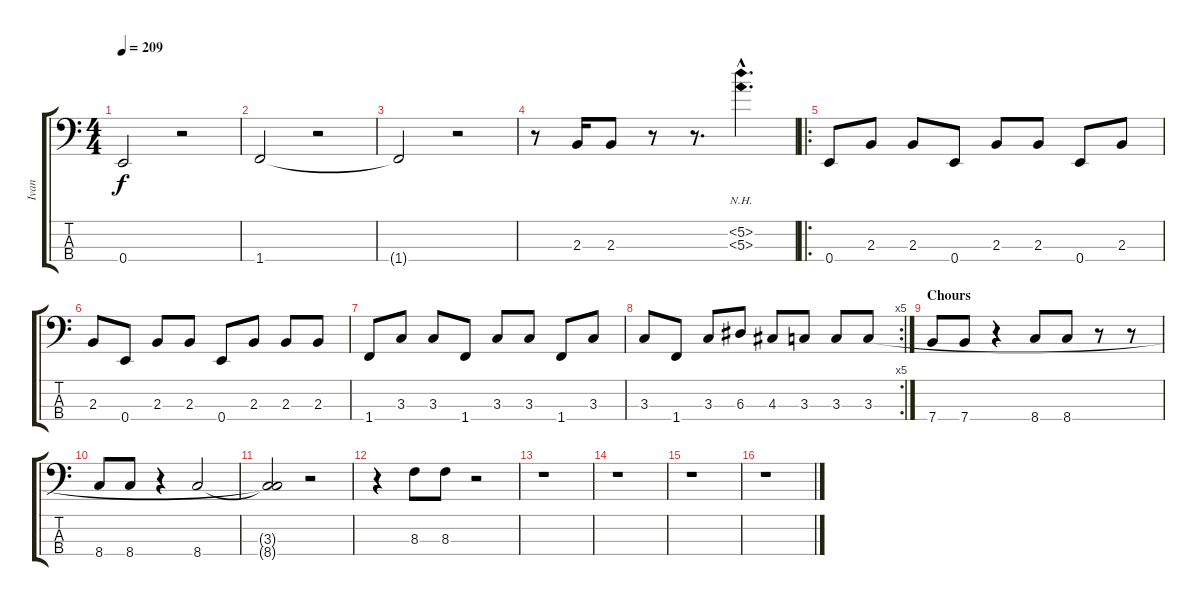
\track ("Ivan" "Ivan") {instrument electricbassfinger}
\staff {score tabs}
\tuning (G2 D2 A1 E1) {hide}
\ts (4 4)
\tempo 209
\clef f4
\ks c
0.4{t}.2{dy f} r.2 |
1.4.2 r.2 |
1.4{t}.2 r.2 |
r.8 2.3.16 2.3.8 r.8 r.8{d} (5.2{nh hac} 5.3{nh hac}).4{d} |
\ro
0.4.8 2.3.8 2.3.8 0.4.8 2.3.8 2.3.8 0.4.8 2.3.8 |
2.3.8 0.4.8 2.3.8 2.3.8 0.4.8 2.3.8 2.3.8 2.3.8 |
1.4.8 3.3.8 3.3.8 1.4.8 3.3.8 3.3.8 1.4.8 3.3.8 |
\rc 5
3.3.8 1.4.8 3.3.8 6.3.8 4.3.8 3.3.8 3.3.8 3.3.8 |
\section ("" "Chours")
7.4.8 7.4.8 r.4 8.4.8 8.4.8 r.8 r.8 |
8.4.8 8.4.8 r.4 8.4.2 |
(3.3{t} 8.4{t}).2 r.2 |
r.4 8.3.8 8.3.8 r.2 |
r.1 |
r.1 |
r.1 |
r.1
